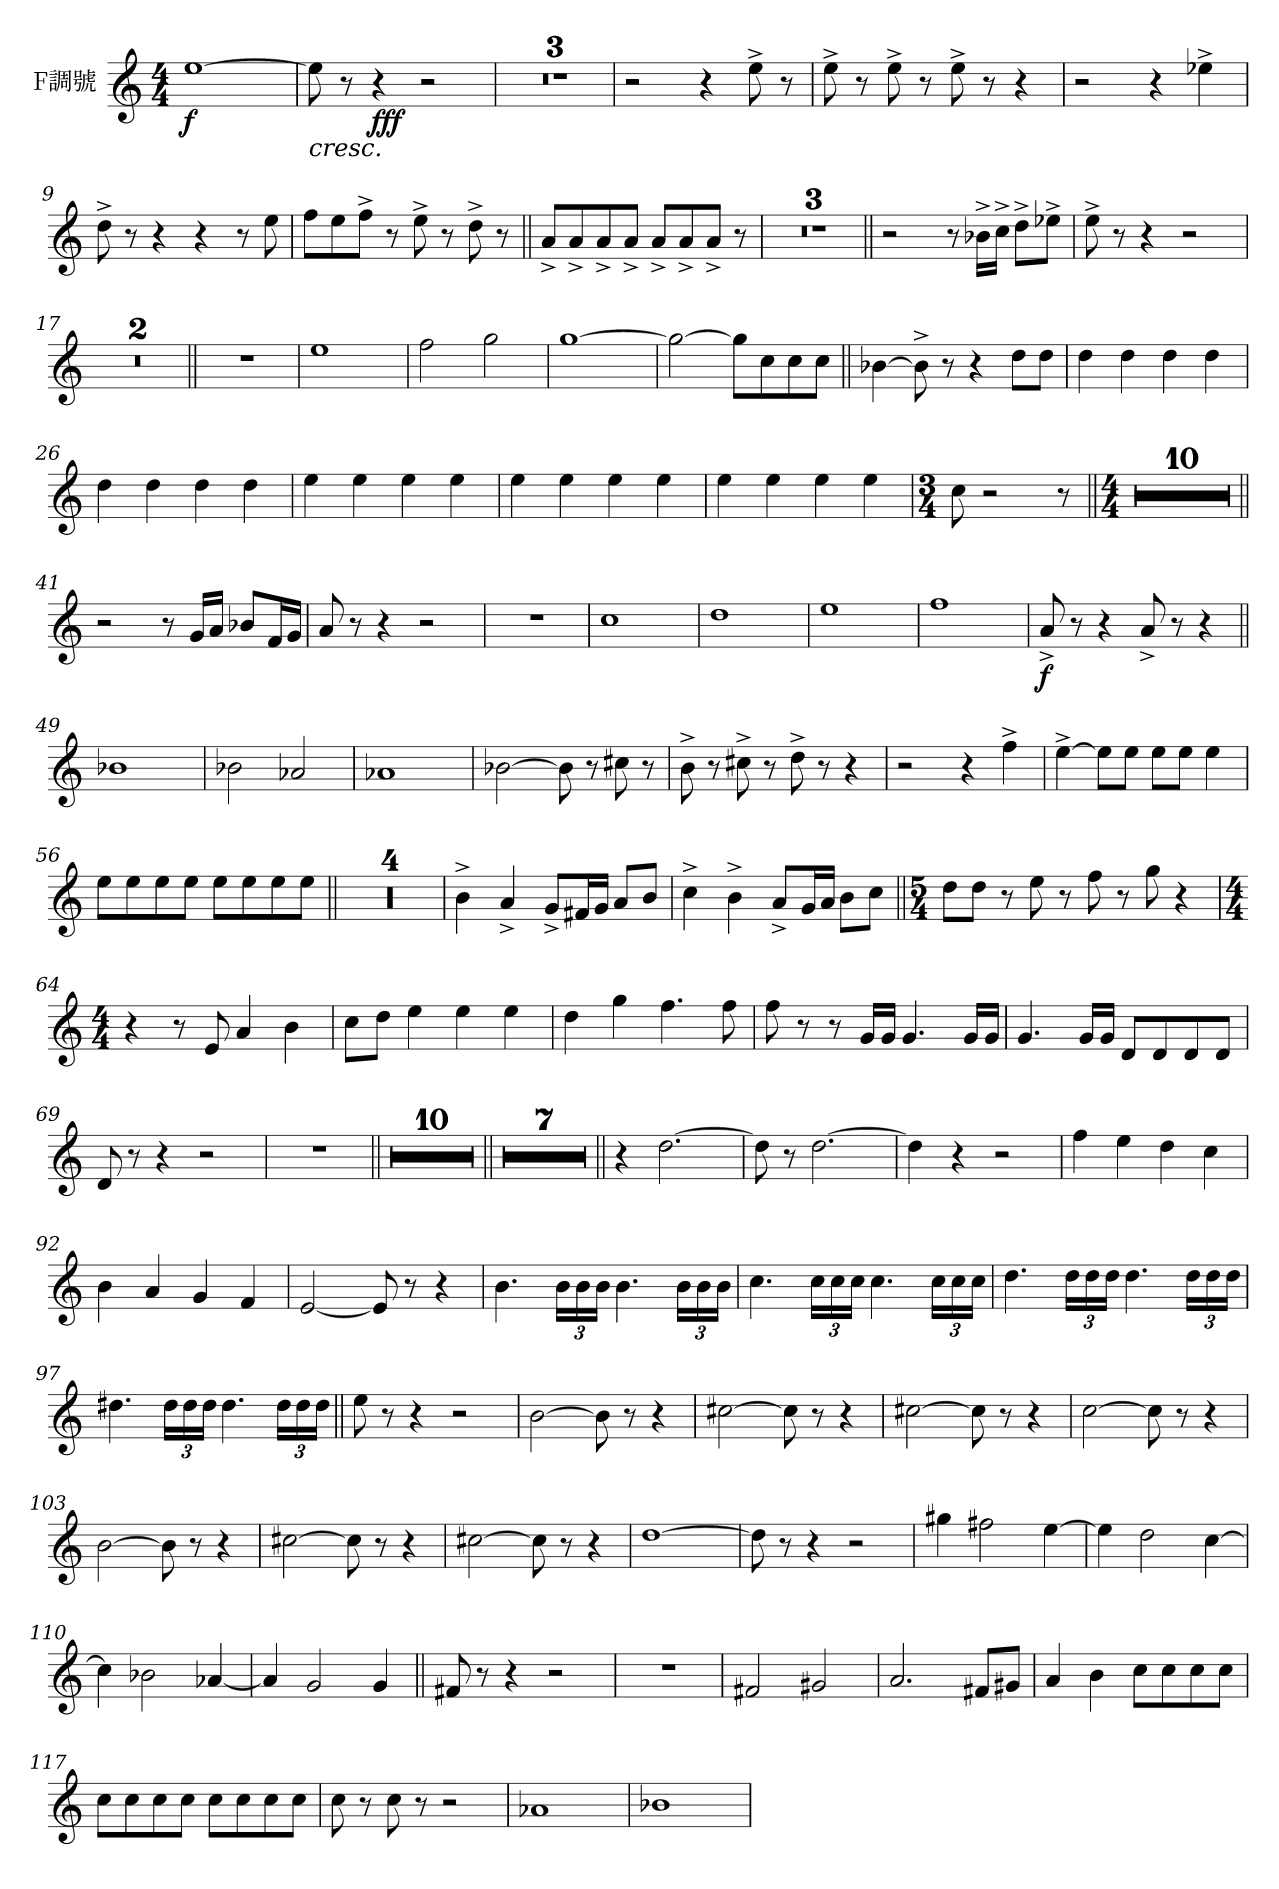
**kern	**dynam
*part1	*part1
*staff1	*staff1
*I"F調號	*
*clefG2	*
*ITrd4c7	*
*k[b-]	*
*M4/4	*
=1	=1
!	!LO:DY:b
[1a	f
=2	=2
!	!LO:HP:b
8a\]	<
8r	.
!	!LO:DY:b
4r	fff
2r	.
.	[
=3	=3
1r	.
=4	=4
1r	.
=5	=5
1r	.
=6	=6
2r	.
4r	.
8a^\	.
8r	.
=7	=7
8a^\	.
8r	.
8a^\	.
8r	.
8a^\	.
8r	.
4r	.
=8	=8
2r	.
4r	.
4a-X^\	.
=9	=9
8g^\	.
8r	.
4r	.
4r	.
8r	.
8a\	.
=10	=10
8b-\L	.
8a\	.
8b-^\J	.
8r	.
8a^\	.
8r	.
8g^\	.
8r	.
!!LO:LB:g=z
=11||	=11||
8d^/L	.
8d^/	.
8d^/	.
8d^/J	.
8d^/L	.
8d^/	.
8d^/J	.
8r	.
=12	=12
1r	.
=13	=13
1r	.
=14	=14
1r	.
=15||	=15||
2r	.
8r	.
16e-X^\LL	.
16f^\JJ	.
8g^\L	.
8a-X^\J	.
=16	=16
8a^\	.
8r	.
4r	.
2r	.
=17	=17
1r	.
=18	=18
1r	.
=19||	=19||
1r	.
=20	=20
1a	.
=21	=21
2b-\	.
2cc\	.
=22	=22
[1cc	.
=23	=23
2cc\_	.
8cc\L]	.
8f\	.
8f\	.
8f\J	.
!!LO:LB:g=z
=24||	=24||
[4e-X\	.
8e-^\]	.
8r	.
4r	.
8g\L	.
8g\J	.
=25	=25
4g\	.
4g\	.
4g\	.
4g\	.
=26	=26
4g\	.
4g\	.
4g\	.
4g\	.
=27	=27
4a\	.
4a\	.
4a\	.
4a\	.
=28	=28
4a\	.
4a\	.
4a\	.
4a\	.
=29	=29
4a\	.
4a\	.
4a\	.
4a\	.
=30	=30
*M3/4	*
8f\	.
2r	.
8r	.
=31||	=31||
*M4/4	*
1r	.
=32	=32
1r	.
=33	=33
1r	.
=34	=34
1r	.
=35	=35
1r	.
=36	=36
1r	.
=37	=37
1r	.
=38	=38
1r	.
=39	=39
1r	.
=40	=40
1r	.
=41||	=41||
2r	.
8r	.
16c/LL	.
16d/JJ	.
8e-X/L	.
16B-/L	.
16c/JJ	.
!!LO:LB:g=z
=42	=42
8d/	.
8r	.
4r	.
2r	.
=43	=43
1r	.
=44	=44
1f	.
=45	=45
1g	.
=46	=46
1a	.
=47	=47
1b-	.
=48	=48
!	!LO:DY:b
8d^/	f
8r	.
4r	.
8d^/	.
8r	.
4r	.
=49||	=49||
1e-X	.
=50	=50
2e-X\	.
2d-X/	.
=51	=51
1d-X	.
=52	=52
[2e-X\	.
8e-\]	.
8r	.
8f#X\	.
8r	.
!!LO:LB:g=z
=53	=53
8e^\	.
8r	.
8f#X^\	.
8r	.
8g^\	.
8r	.
4r	.
=54	=54
2r	.
4r	.
4b-^\	.
=55	=55
[4a^\	.
8a\L]	.
8a\J	.
8a\L	.
8a\J	.
4a\	.
=56	=56
8a\L	.
8a\	.
8a\	.
8a\J	.
8a\L	.
8a\	.
8a\	.
8a\J	.
=57||	=57||
1r	.
=58	=58
1r	.
=59	=59
1r	.
=60	=60
1r	.
=61	=61
4e^\	.
4d^/	.
8c^/L	.
16Bn/L	.
16c/JJ	.
8d/L	.
8e/J	.
=62	=62
4f^\	.
4e^\	.
8d^/L	.
16c/L	.
16d/JJ	.
8e\L	.
8f\J	.
!!LO:LB:g=z
=63||	=63||
*M5/4	*
8g\L	.
8g\J	.
8r	.
8a\	.
8r	.
8b-\	.
8r	.
8cc\	.
4r	.
=64	=64
*M4/4	*
4r	.
8r	.
8A/	.
4d/	.
4e\	.
=65	=65
8f\L	.
8g\J	.
4a\	.
4a\	.
4a\	.
=66	=66
4g\	.
4cc\	.
4.b-\	.
8b-\	.
=67	=67
8b-\	.
8r	.
8r	.
16c/LL	.
16c/JJ	.
4.c/	.
16c/LL	.
16c/JJ	.
=68	=68
4.c/	.
16c/LL	.
16c/JJ	.
8G/L	.
8G/	.
8G/	.
8G/J	.
!!LO:LB:g=z
=69	=69
8G/	.
8r	.
4r	.
2r	.
=70	=70
1r	.
=71||	=71||
1r	.
=72	=72
1r	.
=73	=73
1r	.
=74	=74
1r	.
=75	=75
1r	.
=76	=76
1r	.
=77	=77
1r	.
=78	=78
1r	.
=79	=79
1r	.
=80	=80
1r	.
=81||	=81||
1r	.
=82	=82
1r	.
=83	=83
1r	.
=84	=84
1r	.
=85	=85
1r	.
=86	=86
1r	.
=87	=87
1r	.
=88||	=88||
4r	.
[2.g\	.
=89	=89
8g\]	.
8r	.
[2.g\	.
=90	=90
4g\]	.
4r	.
2r	.
=91	=91
4b-\	.
4a\	.
4g\	.
4f\	.
=92	=92
4e\	.
4d/	.
4c/	.
4B-/	.
=93	=93
[2A/	.
8A/]	.
8r	.
4r	.
!!LO:LB:g=z
=94	=94
4.e\	.
*Xbrackettup	*
24e\LL	.
24e\	.
24e\JJ	.
4.e\	.
24e\LL	.
24e\	.
24e\JJ	.
=95	=95
4.f\	.
24f\LL	.
24f\	.
24f\JJ	.
4.f\	.
24f\LL	.
24f\	.
24f\JJ	.
=96	=96
4.g\	.
24g\LL	.
24g\	.
24g\JJ	.
4.g\	.
24g\LL	.
24g\	.
24g\JJ	.
=97	=97
4.g#X\	.
24g#\LL	.
24g#\	.
24g#\JJ	.
4.g#\	.
24g#\LL	.
24g#\	.
24g#\JJ	.
=98||	=98||
8a\	.
8r	.
4r	.
2r	.
=99	=99
[2e\	.
8e\]	.
8r	.
4r	.
!!LO:LB:g=z
=100	=100
[2f#X\	.
8f#\]	.
8r	.
4r	.
=101	=101
[2f#X\	.
8f#\]	.
8r	.
4r	.
=102	=102
[2f\	.
8f\]	.
8r	.
4r	.
=103	=103
[2e\	.
8e\]	.
8r	.
4r	.
=104	=104
[2f#X\	.
8f#\]	.
8r	.
4r	.
=105	=105
[2f#X\	.
8f#\]	.
8r	.
4r	.
=106	=106
[1g	.
=107	=107
8g\]	.
8r	.
4r	.
2r	.
=108	=108
4cc#X\	.
2bn\	.
[4a\	.
=109	=109
4a\]	.
2g\	.
[4f\	.
!!LO:LB:g=z
=110	=110
4f\]	.
2e-X\	.
[4d-X/	.
=111	=111
4d-/]	.
2c/	.
4c/	.
=112||	=112||
8Bn/	.
8r	.
4r	.
2r	.
=113	=113
1r	.
=114	=114
2Bn/	.
2c#X/	.
=115	=115
2.d/	.
8Bn/L	.
8c#X/J	.
=116	=116
4d/	.
4e\	.
8f\L	.
8f\	.
8f\	.
8f\J	.
=117	=117
8f\L	.
8f\	.
8f\	.
8f\J	.
8f\L	.
8f\	.
8f\	.
8f\J	.
=118	=118
8f\	.
8r	.
8f\	.
8r	.
2r	.
!!LO:PB:g=z
=119	=119
1d-X	.
=120	=120
1e-X	.
=	=
*-	*-
